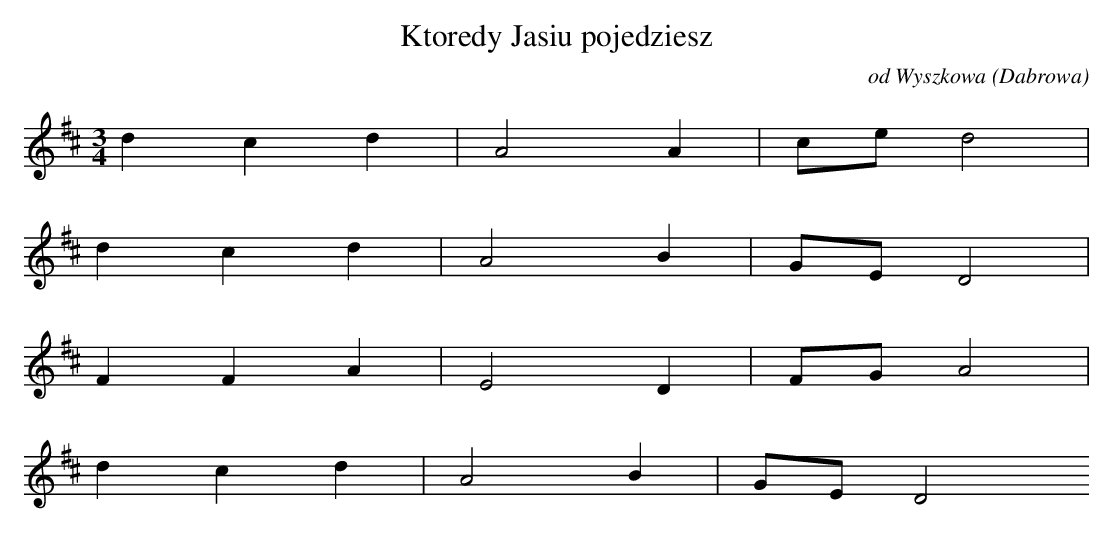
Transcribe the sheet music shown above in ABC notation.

X:1
T: Ktoredy Jasiu pojedziesz
O: od Wyszkowa (Dabrowa)
M: 3/4
L: 1/8
K: D
d2c2d2 | A4A2 | ced4 |
d2c2d2 | A4B2 | GED4 |
F2F2A2 | E4D2 | FGA4 |
d2c2d2 | A4B2 | GED4
